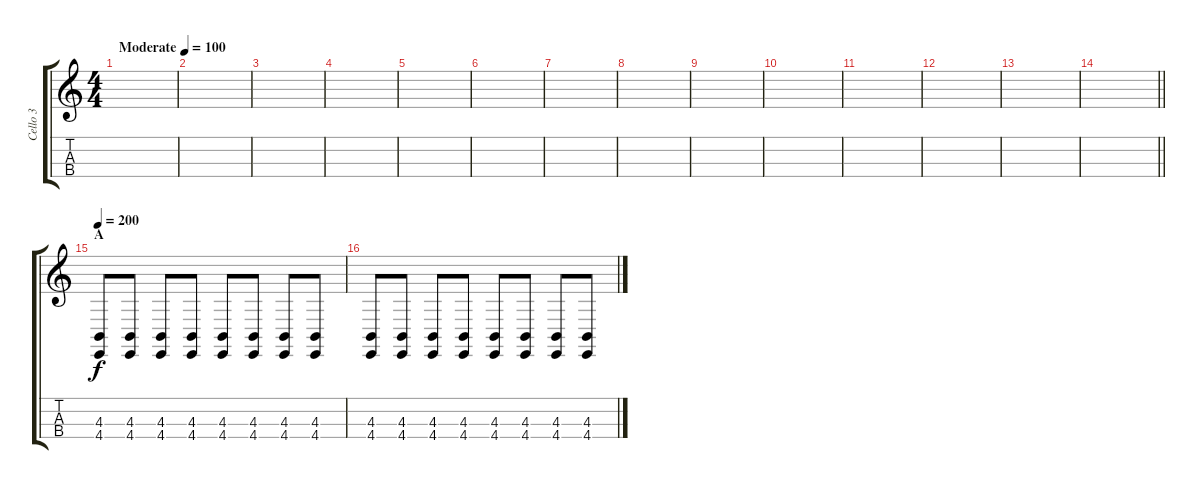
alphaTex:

\track ("Cello 3" "Cello 3") {instrument cello}
\staff {score tabs}
\tuning (A3 D3 G2 C2) {hide}
\ts (4 4)
\tempo (100 "Moderate")
\clef g2
\ks c
|
|
|
|
|
|
|
|
|
|
|
|
|
\barLineRight lightlight
|
\section ("" "A")
\tempo 200
(4.3 4.4).8 (4.3 4.4).8 (4.3 4.4).8 (4.3 4.4).8 (4.3 4.4).8 (4.3 4.4).8 (4.3 4.4).8 (4.3 4.4).8 |
(4.3 4.4).8 (4.3 4.4).8 (4.3 4.4).8 (4.3 4.4).8 (4.3 4.4).8 (4.3 4.4).8 (4.3 4.4).8 (4.3 4.4).8
